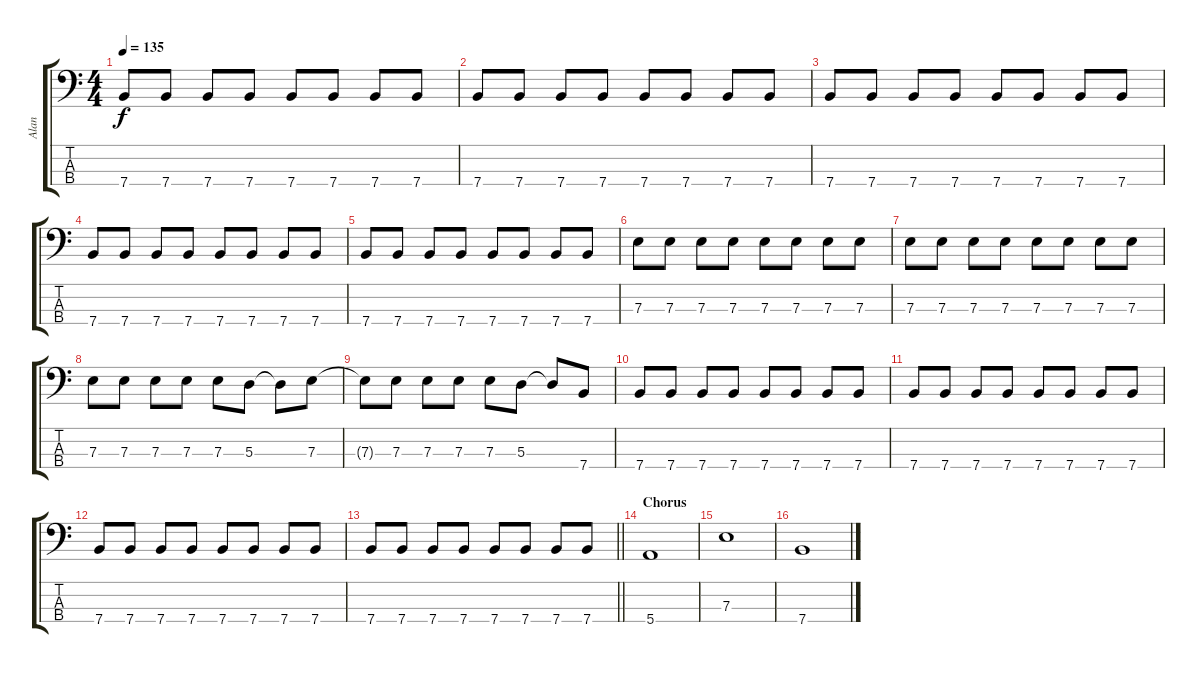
\track ("Alan" "Alan") {instrument electricbasspick}
\staff {score tabs}
\tuning (G2 D2 A1 E1) {hide}
\ts (4 4)
\tempo 135
\clef f4
\ks c
7.4.8{dy f} 7.4.8 7.4.8 7.4.8 7.4.8 7.4.8 7.4.8 7.4.8 |
7.4.8 7.4.8 7.4.8 7.4.8 7.4.8 7.4.8 7.4.8 7.4.8 |
7.4.8 7.4.8 7.4.8 7.4.8 7.4.8 7.4.8 7.4.8 7.4.8 |
7.4.8 7.4.8 7.4.8 7.4.8 7.4.8 7.4.8 7.4.8 7.4.8 |
7.4.8 7.4.8 7.4.8 7.4.8 7.4.8 7.4.8 7.4.8 7.4.8 |
7.3.8 7.3.8 7.3.8 7.3.8 7.3.8 7.3.8 7.3.8 7.3.8 |
7.3.8 7.3.8 7.3.8 7.3.8 7.3.8 7.3.8 7.3.8 7.3.8 |
7.3.8 7.3.8 7.3.8 7.3.8 7.3.8 5.3.8 5.3{t}.8 7.3.8 |
7.3{t}.8 7.3.8 7.3.8 7.3.8 7.3.8 5.3.8 5.3{t}.8 7.4.8 |
7.4.8 7.4.8 7.4.8 7.4.8 7.4.8 7.4.8 7.4.8 7.4.8 |
7.4.8 7.4.8 7.4.8 7.4.8 7.4.8 7.4.8 7.4.8 7.4.8 |
7.4.8 7.4.8 7.4.8 7.4.8 7.4.8 7.4.8 7.4.8 7.4.8 |
\barLineRight lightlight
7.4.8 7.4.8 7.4.8 7.4.8 7.4.8 7.4.8 7.4.8 7.4.8 |
\section ("" "Chorus")
5.4.1 |
7.3.1 |
7.4.1
